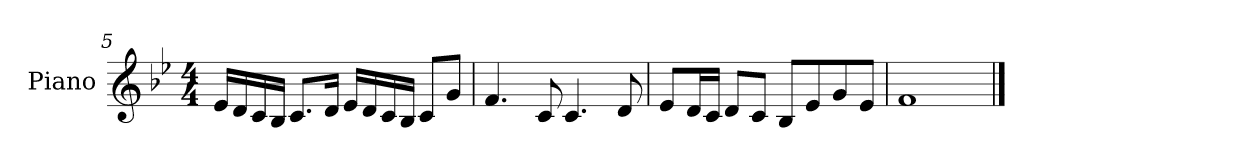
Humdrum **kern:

**kern
*part1
*staff1
*I"Piano
*I'Pno.
*clefG2
*k[b-e-]
*M4/4
=5
16e-/LL
16d/
16c/
16B-/JJ
8.c/L
16d/Jk
16e-/LL
16d/
16c/
16B-/JJ
8c/L
8g/J
=6
4.f/
8c/
4.c/
8d/
=7
8e-/L
16d/L
16c/JJ
8d/L
8c/J
8B-/L
8e-/
8g/
8e-/J
=8
1f
==
*-
